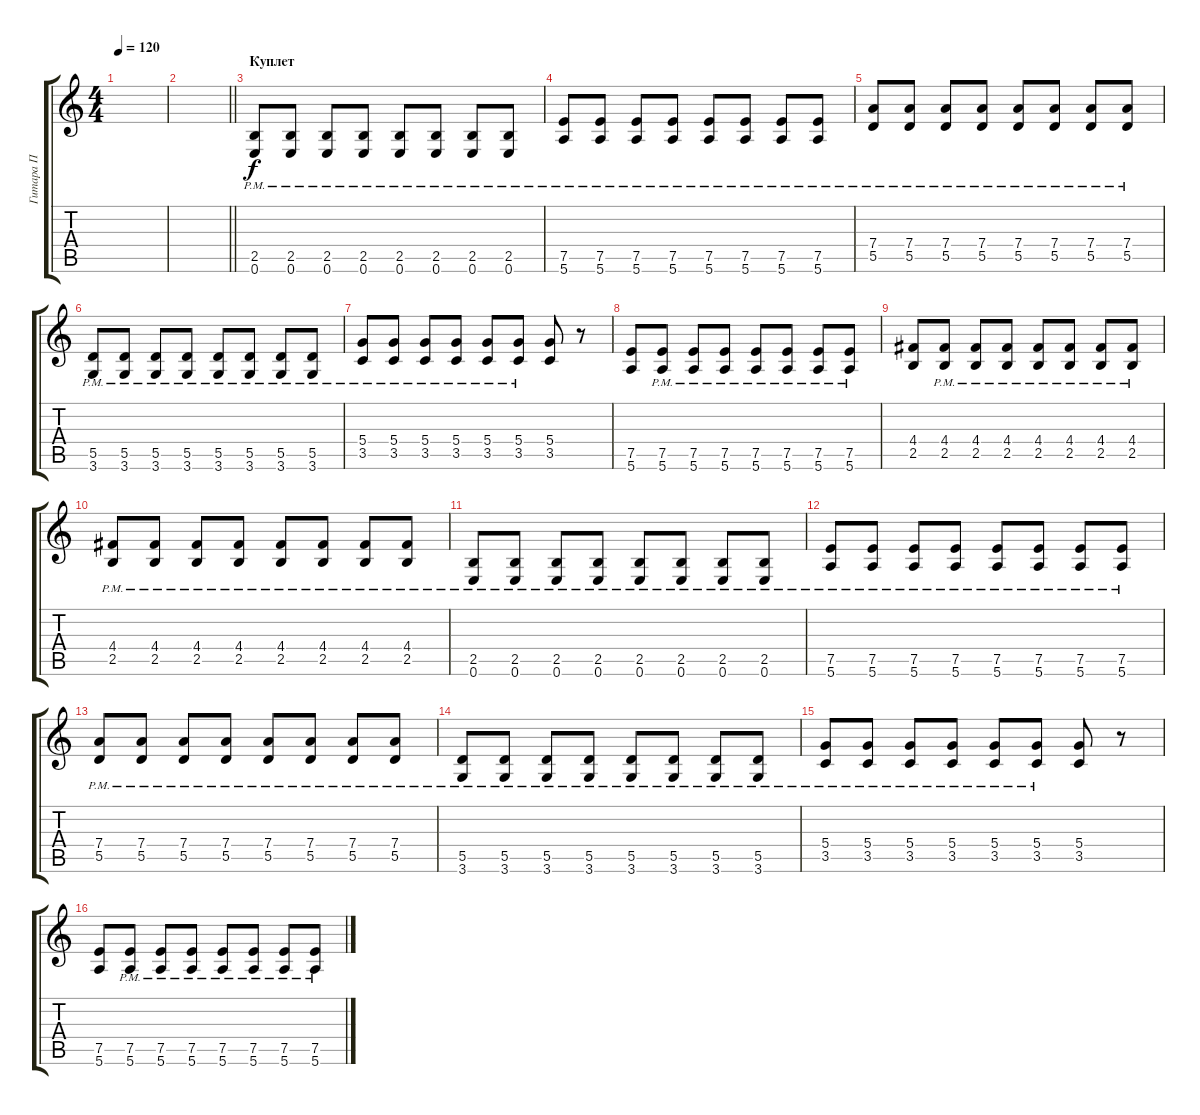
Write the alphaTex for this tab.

\track ("Гитара П" "Гитара П") {instrument overdrivenguitar}
\staff {score tabs}
\tuning (E4 B3 G3 D3 A2 E2) {hide}
\ts (4 4)
\tempo 120
\clef g2
\ks c
|
\barLineRight lightlight
|
\section ("" "Куплет")
(2.5{pm} 0.6{pm}).8 (2.5{pm} 0.6{pm}).8 (2.5{pm} 0.6{pm}).8 (2.5{pm} 0.6{pm}).8 (2.5{pm} 0.6{pm}).8 (2.5{pm} 0.6{pm}).8 (2.5{pm} 0.6{pm}).8 (2.5{pm} 0.6{pm}).8 |
(7.5{pm} 5.6{pm}).8 (7.5{pm} 5.6{pm}).8 (7.5{pm} 5.6{pm}).8 (7.5{pm} 5.6{pm}).8 (7.5{pm} 5.6{pm}).8 (7.5{pm} 5.6{pm}).8 (7.5{pm} 5.6{pm}).8 (7.5{pm} 5.6{pm}).8 |
(7.4{pm} 5.5{pm}).8 (7.4{pm} 5.5{pm}).8 (7.4{pm} 5.5{pm}).8 (7.4{pm} 5.5{pm}).8 (7.4{pm} 5.5{pm}).8 (7.4{pm} 5.5{pm}).8 (7.4{pm} 5.5{pm}).8 (7.4{pm} 5.5{pm}).8 |
(5.5{pm} 3.6{pm}).8 (5.5{pm} 3.6{pm}).8 (5.5{pm} 3.6{pm}).8 (5.5{pm} 3.6{pm}).8 (5.5{pm} 3.6{pm}).8 (5.5{pm} 3.6{pm}).8 (5.5{pm} 3.6{pm}).8 (5.5{pm} 3.6{pm}).8 |
(5.4{pm} 3.5{pm}).8 (5.4{pm} 3.5{pm}).8 (5.4{pm} 3.5{pm}).8 (5.4{pm} 3.5{pm}).8 (5.4{pm} 3.5{pm}).8 (5.4{pm} 3.5{pm}).8 (5.4 3.5).8 r.8 |
(7.5 5.6).8 (7.5{pm} 5.6{pm}).8 (7.5{pm} 5.6{pm}).8 (7.5{pm} 5.6{pm}).8 (7.5{pm} 5.6{pm}).8 (7.5{pm} 5.6{pm}).8 (7.5{pm} 5.6{pm}).8 (7.5{pm} 5.6{pm}).8 |
(4.4 2.5).8 (4.4{pm} 2.5{pm}).8 (4.4{pm} 2.5{pm}).8 (4.4{pm} 2.5{pm}).8 (4.4{pm} 2.5{pm}).8 (4.4{pm} 2.5{pm}).8 (4.4{pm} 2.5{pm}).8 (4.4{pm} 2.5{pm}).8 |
(4.4{pm} 2.5{pm}).8 (4.4{pm} 2.5{pm}).8 (4.4{pm} 2.5{pm}).8 (4.4{pm} 2.5{pm}).8 (4.4{pm} 2.5{pm}).8 (4.4{pm} 2.5{pm}).8 (4.4{pm} 2.5{pm}).8 (4.4{pm} 2.5{pm}).8 |
(2.5{pm} 0.6{pm}).8 (2.5{pm} 0.6{pm}).8 (2.5{pm} 0.6{pm}).8 (2.5{pm} 0.6{pm}).8 (2.5{pm} 0.6{pm}).8 (2.5{pm} 0.6{pm}).8 (2.5{pm} 0.6{pm}).8 (2.5{pm} 0.6{pm}).8 |
(7.5{pm} 5.6{pm}).8 (7.5{pm} 5.6{pm}).8 (7.5{pm} 5.6{pm}).8 (7.5{pm} 5.6{pm}).8 (7.5{pm} 5.6{pm}).8 (7.5{pm} 5.6{pm}).8 (7.5{pm} 5.6{pm}).8 (7.5{pm} 5.6{pm}).8 |
(7.4{pm} 5.5{pm}).8 (7.4{pm} 5.5{pm}).8 (7.4{pm} 5.5{pm}).8 (7.4{pm} 5.5{pm}).8 (7.4{pm} 5.5{pm}).8 (7.4{pm} 5.5{pm}).8 (7.4{pm} 5.5{pm}).8 (7.4{pm} 5.5{pm}).8 |
(5.5{pm} 3.6{pm}).8 (5.5{pm} 3.6{pm}).8 (5.5{pm} 3.6{pm}).8 (5.5{pm} 3.6{pm}).8 (5.5{pm} 3.6{pm}).8 (5.5{pm} 3.6{pm}).8 (5.5{pm} 3.6{pm}).8 (5.5{pm} 3.6{pm}).8 |
(5.4{pm} 3.5{pm}).8 (5.4{pm} 3.5{pm}).8 (5.4{pm} 3.5{pm}).8 (5.4{pm} 3.5{pm}).8 (5.4{pm} 3.5{pm}).8 (5.4{pm} 3.5{pm}).8 (5.4 3.5).8 r.8 |
(7.5 5.6).8 (7.5{pm} 5.6{pm}).8 (7.5{pm} 5.6{pm}).8 (7.5{pm} 5.6{pm}).8 (7.5{pm} 5.6{pm}).8 (7.5{pm} 5.6{pm}).8 (7.5{pm} 5.6{pm}).8 (7.5{pm} 5.6{pm}).8
